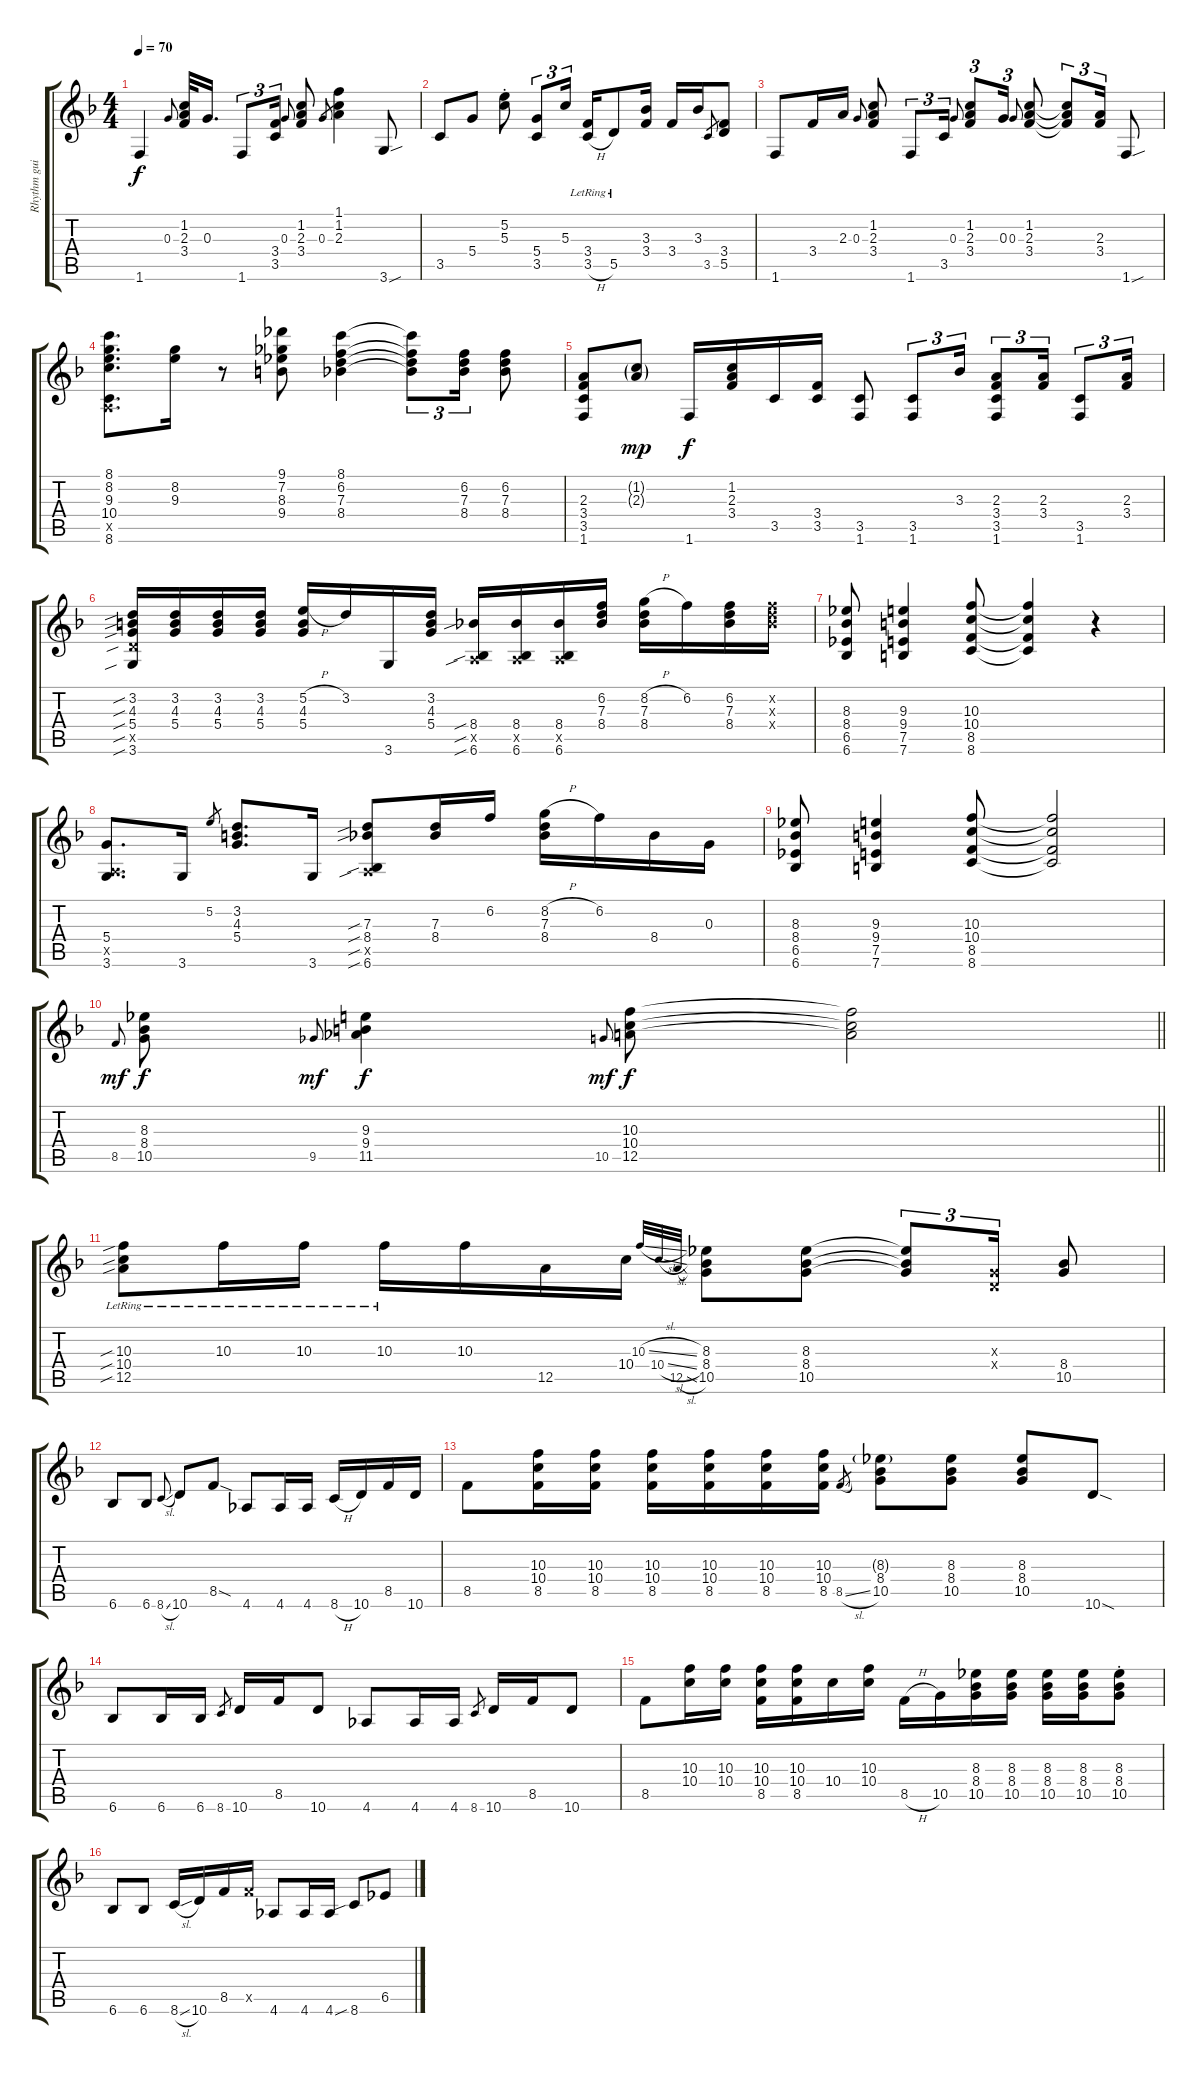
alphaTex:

\track ("Rhythm guitar" "Rhythm gui") {instrument electricguitarclean}
\staff {score tabs}
\tuning (E4 B3 G3 D3 A2 E2) {hide}
\ts (4 4)
\tempo 70
\clef g2
\ks f
1.6.4{dy f} 0.3.8{gr onbeat} (1.2 2.3 3.4).32 0.3.16{d} 1.6.8{tu (3 2)} (3.4 3.5).16{tu (3 2)} 0.3.8{gr onbeat} (1.2 2.3 3.4).8 0.3.8{gr} (1.1 1.2 2.3).4 3.6{sou}.8 |
3.5.8 5.4.8 (5.2{st} 5.3{st}).8 (5.4 3.5).8{tu (3 2)} 5.3.16{tu (3 2)} (3.4{lr} 3.5{h}).16 5.5{lr}.8 (3.3 3.4).16 3.4.16 3.3.16 3.5.8{gr} (3.4 5.5).8 |
1.6.8 3.4.16 2.3.16 0.3.8{gr onbeat} (1.2 2.3 3.4).8 1.6.8{tu (3 2)} 3.5.16{tu (3 2)} 0.3.8{gr onbeat} (1.2 2.3 3.4).8{tu (3 2)} 0.3.16{tu (3 2)} 0.3.8{gr onbeat} (1.2 2.3 3.4).8 (1.2{t} 2.3{t} 3.4{t}).8{tu (3 2)} (2.3 3.4).16{tu (3 2)} 1.6{sou}.8 |
(8.1 8.2 9.3 10.4 0.5{x} 8.6).8{d} (8.2 9.3).16 r.8 (9.1 7.2 8.3 9.4).8 (8.1 6.2 7.3 8.4).4 (8.1{t} 6.2{t} 7.3{t} 8.4{t}).8{tu (3 2)} (6.2 7.3 8.4).16{tu (3 2)} (6.2 7.3 8.4).8 |
(2.3 3.4 3.5 1.6).8 (1.2{g} 2.3{g}).8{dy mp} 1.6.16{dy f} (1.2 2.3 3.4).16 3.5.16 (3.4 3.5).16 (3.5 1.6).8 (3.5 1.6).8{tu (3 2)} 3.3.16{tu (3 2)} (2.3 3.4 3.5 1.6).8{tu (3 2)} (2.3 3.4).16{tu (3 2)} (3.5 1.6).8{tu (3 2)} (2.3 3.4).16{tu (3 2)} |
(3.2{sib} 4.3{sib} 5.4{sib} 5.5{sib x} 3.6{sib}).16 (3.2 4.3 5.4).16 (3.2 4.3 5.4).16 (3.2 4.3 5.4).16 (5.2{h} 4.3 5.4).16 3.2.16 3.6.16 (3.2 4.3 5.4).16 (8.4{sib} 0.5{sib x} 6.6{sib}).16 (8.4 0.5{x} 6.6).16 (8.4 0.5{x} 6.6).16 (6.2 7.3 8.4).16 (8.2{h} 7.3 8.4).16 6.2.16 (6.2 7.3 8.4).16 (6.2{x} 7.3{x} 8.4{x}).16 |
(8.3 8.4 6.5 6.6).8 (9.3 9.4 7.5 7.6).4 (10.3 10.4 8.5 8.6).8 (10.3{t} 10.4{t} 8.5{t} 8.6{t}).4 r.4 |
(5.4 0.5{x} 3.6).8{d} 3.6.16 5.2.8{gr} (3.2 4.3 5.4).8{d} 3.6.16 (7.3{sib} 8.4{sib} 0.5{sib x} 6.6{sib}).8 (7.3 8.4).16 6.2.16 (8.2{h} 7.3 8.4).16 6.2.16 8.4.16 0.3.16 |
(8.3 8.4 6.5 6.6).8 (9.3 9.4 7.5 7.6).4 (10.3 10.4 8.5 8.6).8 (10.3{t} 10.4{t} 8.5{t} 8.6{t}).2 |
\barLineRight lightlight
8.5.8{gr onbeat dy mf} (8.3 8.4 10.5).8{dy f} 9.5.8{gr onbeat dy mf} (9.3 9.4 11.5).4{dy f} 10.5.8{gr onbeat dy mf} (10.3 10.4 12.5).8{dy f} (10.3{t} 10.4{t} 12.5{t}).2 |
(10.3{sib lr} 10.4{sib lr} 12.5{sib lr}).8 10.3{lr}.16 10.3{lr}.16 10.3{lr}.16 10.3.16 12.5.16 10.4.16 10.3{sl}.32{gr onbeat} 10.4{sl}.32{gr onbeat} 12.5{sl}.32{gr onbeat} (8.3 8.4 10.5).8 (8.3 8.4 10.5).8 (8.3{t} 8.4{t} 10.5{t}).8{tu (3 2)} (0.3{x} 0.4{x}).16{tu (3 2)} (8.4 10.5).8 |
6.6.8 6.6.8 8.6{sl}.8{gr onbeat} 10.6.8 8.5{sod}.8 4.6.8 4.6.16 4.6.16 8.6{h}.16 10.6.16 8.5.16 10.6.16 |
8.5.8 (10.3 10.4 8.5).16 (10.3 10.4 8.5).16 (10.3 10.4 8.5).16 (10.3 10.4 8.5).16 (10.3 10.4 8.5).16 (10.3 10.4 8.5).16 8.5{sl}.8{gr} (8.3{g} 8.4 10.5).8 (8.3 8.4 10.5).8 (8.3 8.4 10.5).8 10.6{sod}.8 |
6.6.8 6.6.16 6.6.16 8.6.8{gr} 10.6.16 8.5.16 10.6.8 4.6.8 4.6.16 4.6.16 8.6.8{gr} 10.6.16 8.5.16 10.6.8 |
8.5.8 (10.3 10.4).16 (10.3 10.4).16 (10.3 10.4 8.5).16 (10.3 10.4 8.5).16 10.4.16 (10.3 10.4).16 8.5{h}.16 10.5.16 (8.3 8.4 10.5).16 (8.3 8.4 10.5).16 (8.3 8.4 10.5).16 (8.3 8.4 10.5).16 (8.3{st} 8.4{st} 10.5{st}).8 |
6.6.8 6.6.8 8.6{sl}.16 10.6.16 8.5.16 8.5{x}.16 4.6.8 4.6.16 4.6.16 8.6{sib}.8 6.5.8
